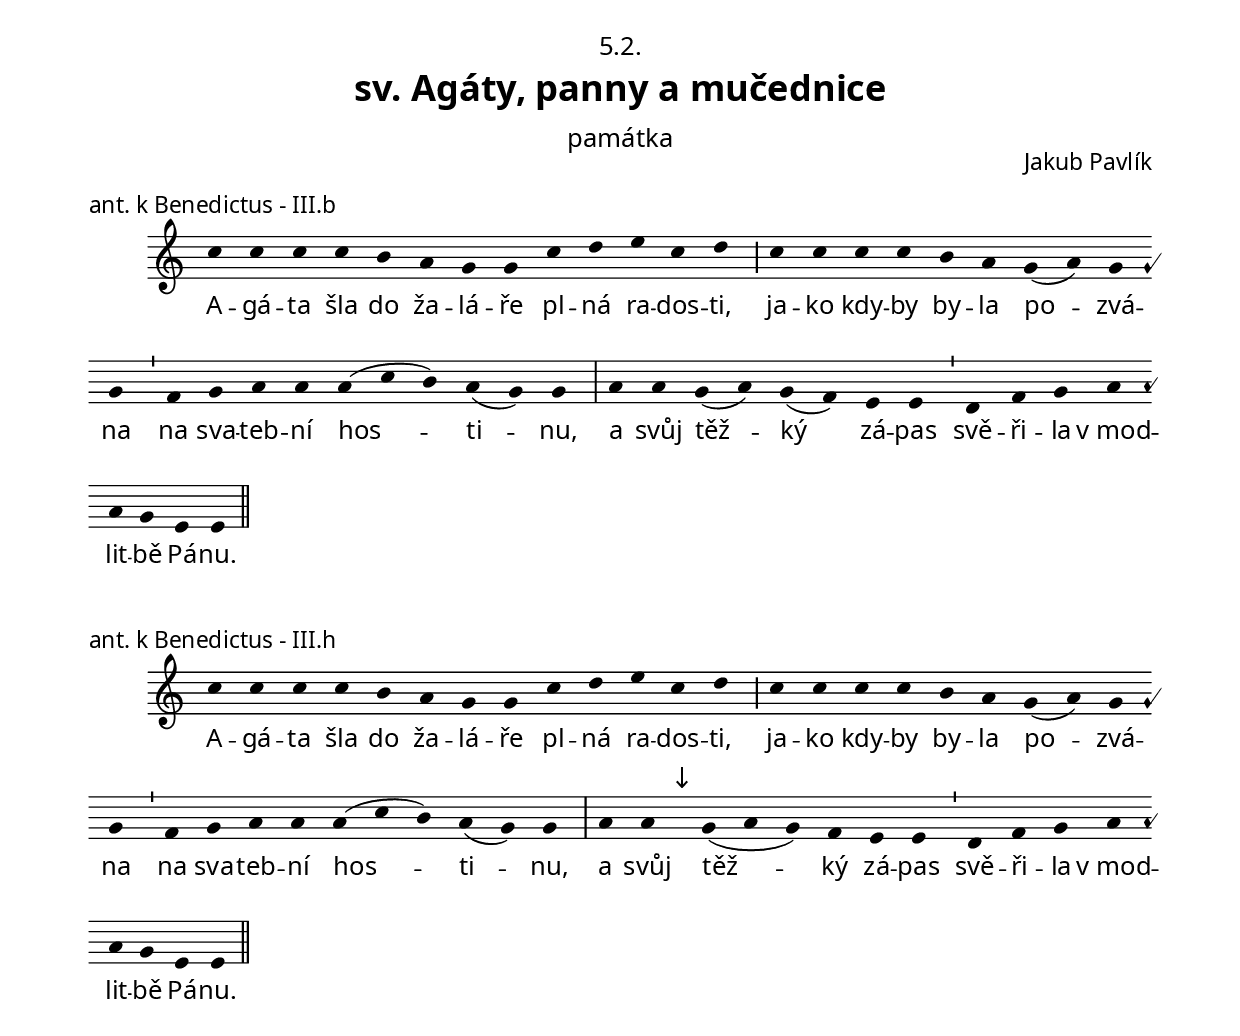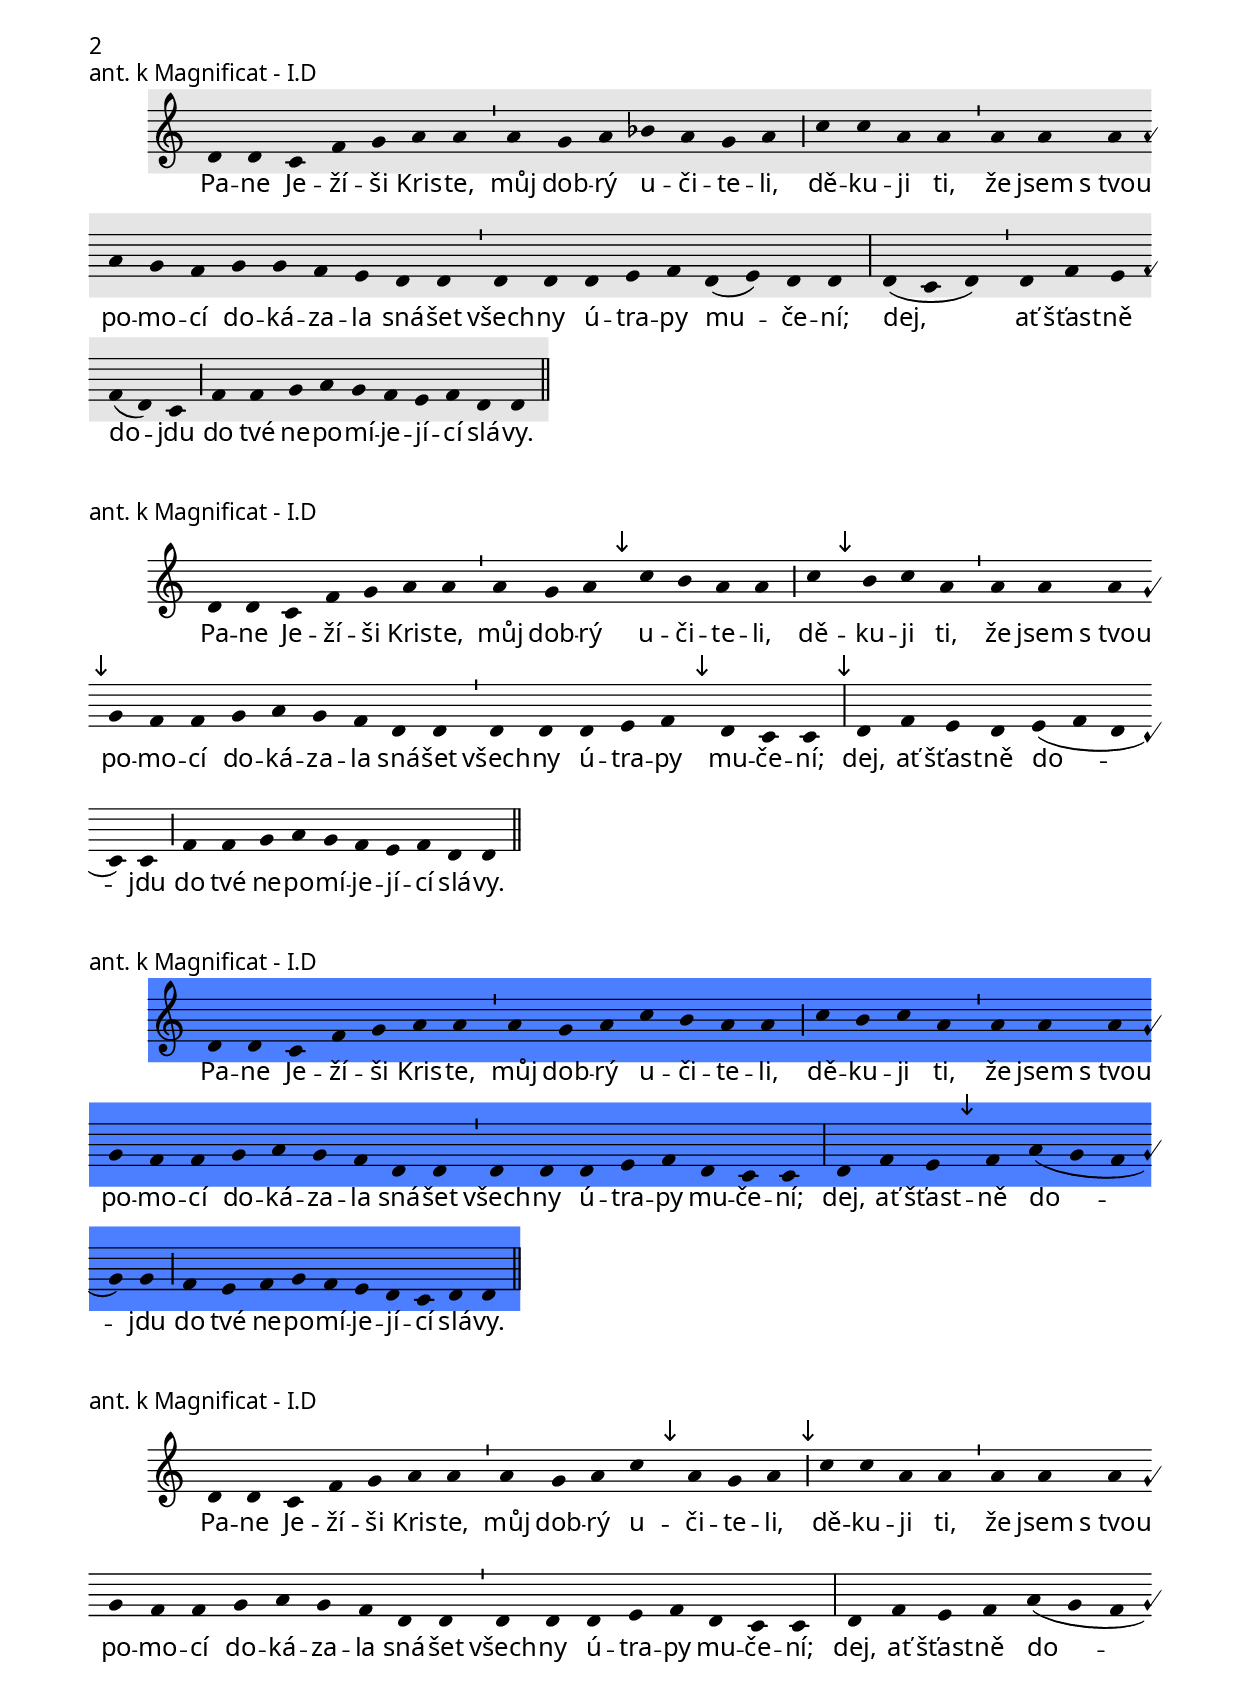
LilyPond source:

\version "2.19.16"

\include "../spolecne.ly"

\header {
  title = \markup\titleSvatek
            "sv. Agáty, panny a mučednice"
            památka
            5.2.
  composer = "Jakub Pavlík"
}

\score {
  \relative c'' {
    \choralniRezim
    c4 c c c b a g g c d e c d \barMaior
    c c c c b a g( a) g g \barMin
    f g a a a( c b) a( g) g \barMax
    a a g( a) g( f) e e \barMin
    d f g a a g e e \barFinalis
  }
  \addlyrics {
    A -- gá -- ta šla do ža -- lá -- ře pl -- ná ra -- dos -- ti,
    ja -- ko kdy -- by by -- la po -- zvá -- na
    na sva -- teb -- ní hos -- ti -- nu,
    a svůj těž -- ký zá -- pas
    svě -- ři -- la v_mod -- lit -- bě Pá -- nu.
  }
  \header {
    quid = "ant. k Benedictus"
    modus = "III"
    differentia = "b"
    psalmus = ""
    id = "aben"
    piece = \markup {\sestavTitulekBezZalmu}
  }
}

\score {
  \relative c'' {
    \choralniRezim
    c4 c c c b a g g c d e c d \barMaior
    c c c c b a g( a) g g \barMin
    f g a a a( c b) a( g) g \barMax
    a a \mark\sipka g( a g) f e e \barMin
    d f g a a g e e \barFinalis
  }
  \addlyrics {
    A -- gá -- ta šla do ža -- lá -- ře pl -- ná ra -- dos -- ti,
    ja -- ko kdy -- by by -- la po -- zvá -- na
    na sva -- teb -- ní hos -- ti -- nu,
    a svůj těž -- ký zá -- pas
    svě -- ři -- la v_mod -- lit -- bě Pá -- nu.
  }
  \header {
    quid = "ant. k Benedictus"
    modus = "III"
    differentia = "h"
    psalmus = ""
    id = "aben"
    piece = \markup {\sestavTitulekBezZalmu}
  }
}

\pageBreak

\score {
  \relative c' {
    \zvyraznovacSedy
    \choralniRezim
    d4 d c f g a a \barMin
    a g a bes a g a \barMaior
    c c a a \barMin
    a a a a g f g g f e d d \barMin
    d d d e f d( e) d d \barMax

    d( c d) \barMin d f e f( d) c \barMaior
    f f g a g f e f d d \barFinalis
  }
  \addlyrics {
    Pa -- ne Je -- ží -- ši Kris -- te,
    můj dob -- rý u -- či -- te -- li,
    dě -- ku -- ji ti,
    že jsem s_tvou po -- mo -- cí do -- ká -- za -- la sná -- šet
    všech -- ny ú -- tra -- py mu -- če -- ní;

    dej, ať šťast -- ně do -- jdu
    do tvé ne -- po -- mí -- je -- jí -- cí slá -- vy.
  }
  \header {
    quid = "ant. k Magnificat"
    modus = "I"
    differentia = "D"
    psalmus = ""
    id = "amag"
    piece = \markup {\sestavTitulekBezZalmu}
  }
}

\score {
  \relative c' {
    \choralniRezim
    d4 d c f g a a \barMin
    a g a \mark\sipka c b a a \barMaior
    c \mark\sipka b c a \barMin
    a a a \mark\sipka g f f g a g f d d \barMin
    d d d e f \mark\sipka d c c \barMax

    \mark\sipka d f e d e( f d c) c \barMaior
    f f g a g f e f d d \barFinalis
  }
  \addlyrics {
    Pa -- ne Je -- ží -- ši Kris -- te,
    můj dob -- rý u -- či -- te -- li,
    dě -- ku -- ji ti,
    že jsem s_tvou po -- mo -- cí do -- ká -- za -- la sná -- šet
    všech -- ny ú -- tra -- py mu -- če -- ní;

    dej, ať šťast -- ně do -- jdu
    do tvé ne -- po -- mí -- je -- jí -- cí slá -- vy.
  }
  \header {
    quid = "ant. k Magnificat"
    modus = "I"
    differentia = "D"
    psalmus = ""
    id = "amag"
    piece = \markup {\sestavTitulekBezZalmu}
  }
}

\score {
  \relative c' {
    \zvyraznovacModry
    \choralniRezim
    d4 d c f g a a \barMin
    a g a c b a a \barMaior
    c b c a \barMin
    a a a g f f g a g f d d \barMin
    d d d e f d c c \barMax

    d f e \mark\sipka f a( g f g) g \barMaior
    f e f g f e d c d d \barFinalis
  }
  \addlyrics {
    Pa -- ne Je -- ží -- ši Kris -- te,
    můj dob -- rý u -- či -- te -- li,
    dě -- ku -- ji ti,
    že jsem s_tvou po -- mo -- cí do -- ká -- za -- la sná -- šet
    všech -- ny ú -- tra -- py mu -- če -- ní;

    dej, ať šťast -- ně do -- jdu
    do tvé ne -- po -- mí -- je -- jí -- cí slá -- vy.
  }
  \header {
    quid = "ant. k Magnificat"
    modus = "I"
    differentia = "D"
    psalmus = ""
    id = "amag"
    piece = \markup {\sestavTitulekBezZalmu}
  }
}

\score {
  \relative c' {
    \choralniRezim
    d4 d c f g a a \barMin
    a g a c \mark\sipka a g a \barMaior
    \mark\sipka c c a a \barMin
    a a a g f f g a g f d d \barMin
    d d d e f d c c \barMax

    d f e f a( g f g) g \barMaior
    f e f g f e d c d d \barFinalis
  }
  \addlyrics {
    Pa -- ne Je -- ží -- ši Kris -- te,
    můj dob -- rý u -- či -- te -- li,
    dě -- ku -- ji ti,
    že jsem s_tvou po -- mo -- cí do -- ká -- za -- la sná -- šet
    všech -- ny ú -- tra -- py mu -- če -- ní;

    dej, ať šťast -- ně do -- jdu
    do tvé ne -- po -- mí -- je -- jí -- cí slá -- vy.
  }
  \header {
    quid = "ant. k Magnificat"
    modus = "I"
    differentia = "D"
    psalmus = ""
    id = "amag"
    piece = \markup {\sestavTitulekBezZalmu}
  }
}